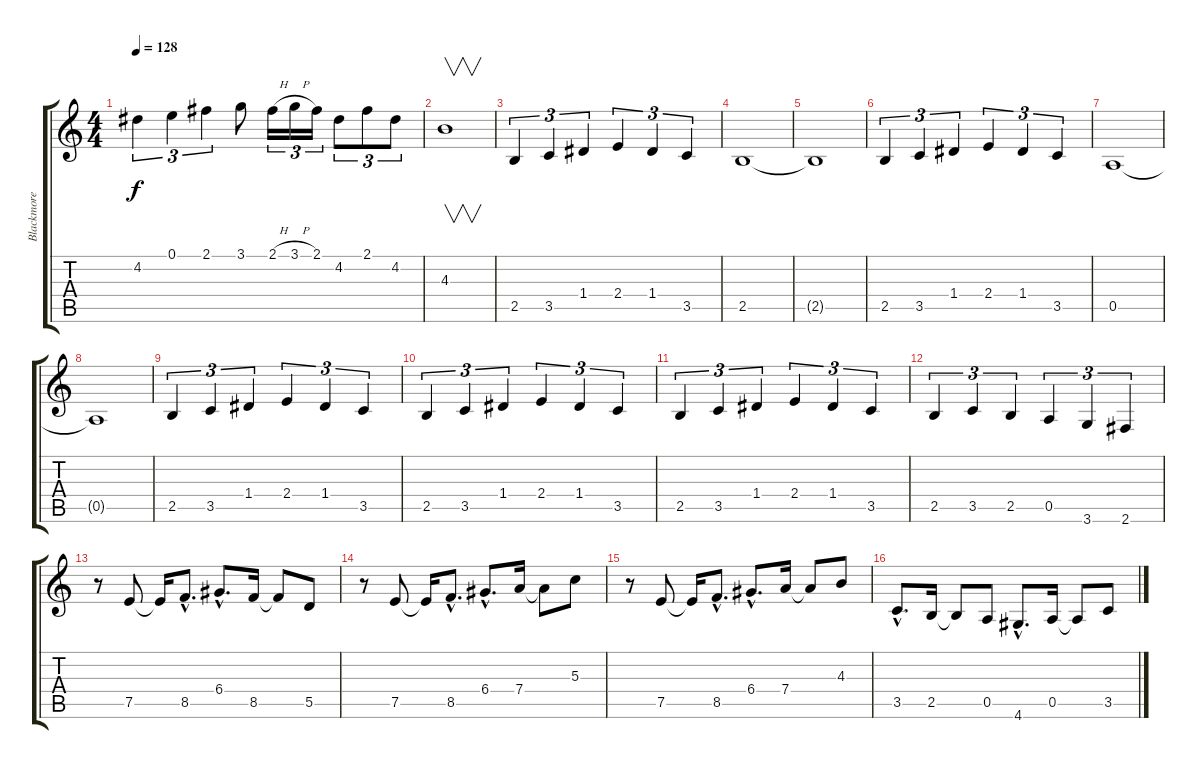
\track ("Blackmore" "Blackmore") {instrument overdrivenguitar}
\staff {score tabs}
\tuning (E4 B3 G3 D3 A2 E2) {hide}
\ts (4 4)
\tempo 128
\clef g2
\ks c
4.2.4{tu (3 2) dy f} 0.1.4{tu (3 2)} 2.1.4{tu (3 2)} 3.1.8 2.1{h}.16{tu (3 2)} 3.1{h}.16{tu (3 2)} 2.1.16{tu (3 2)} 4.2.8{tu (3 2)} 2.1.8{tu (3 2)} 4.2.8{tu (3 2)} |
4.3.1{v} |
2.5.4{tu (3 2)} 3.5.4{tu (3 2)} 1.4.4{tu (3 2)} 2.4.4{tu (3 2)} 1.4.4{tu (3 2)} 3.5.4{tu (3 2)} |
2.5.1 |
2.5{t}.1 |
2.5.4{tu (3 2)} 3.5.4{tu (3 2)} 1.4.4{tu (3 2)} 2.4.4{tu (3 2)} 1.4.4{tu (3 2)} 3.5.4{tu (3 2)} |
0.5.1 |
0.5{t}.1 |
2.5.4{tu (3 2)} 3.5.4{tu (3 2)} 1.4.4{tu (3 2)} 2.4.4{tu (3 2)} 1.4.4{tu (3 2)} 3.5.4{tu (3 2)} |
2.5.4{tu (3 2)} 3.5.4{tu (3 2)} 1.4.4{tu (3 2)} 2.4.4{tu (3 2)} 1.4.4{tu (3 2)} 3.5.4{tu (3 2)} |
2.5.4{tu (3 2)} 3.5.4{tu (3 2)} 1.4.4{tu (3 2)} 2.4.4{tu (3 2)} 1.4.4{tu (3 2)} 3.5.4{tu (3 2)} |
2.5.4{tu (3 2)} 3.5.4{tu (3 2)} 2.5.4{tu (3 2)} 0.5.4{tu (3 2)} 3.6.4{tu (3 2)} 2.6.4{tu (3 2)} |
r.8 7.5.8 7.5{t}.16 8.5{hac}.8{d} 6.4{hac}.8{d} 8.5.16 8.5{t}.8 5.5.8 |
r.8 7.5.8 7.5{t}.16 8.5{hac}.8{d} 6.4{hac}.8{d} 7.4.16 7.4{t}.8 5.3.8 |
r.8 7.5.8 7.5{t}.16 8.5{hac}.8{d} 6.4{hac}.8{d} 7.4.16 7.4{t}.8 4.3.8 |
3.5{hac}.8{d} 2.5.16 2.5{t}.8 0.5.8 4.6{hac}.8{d} 0.5.16 0.5{t}.8 3.5.8
